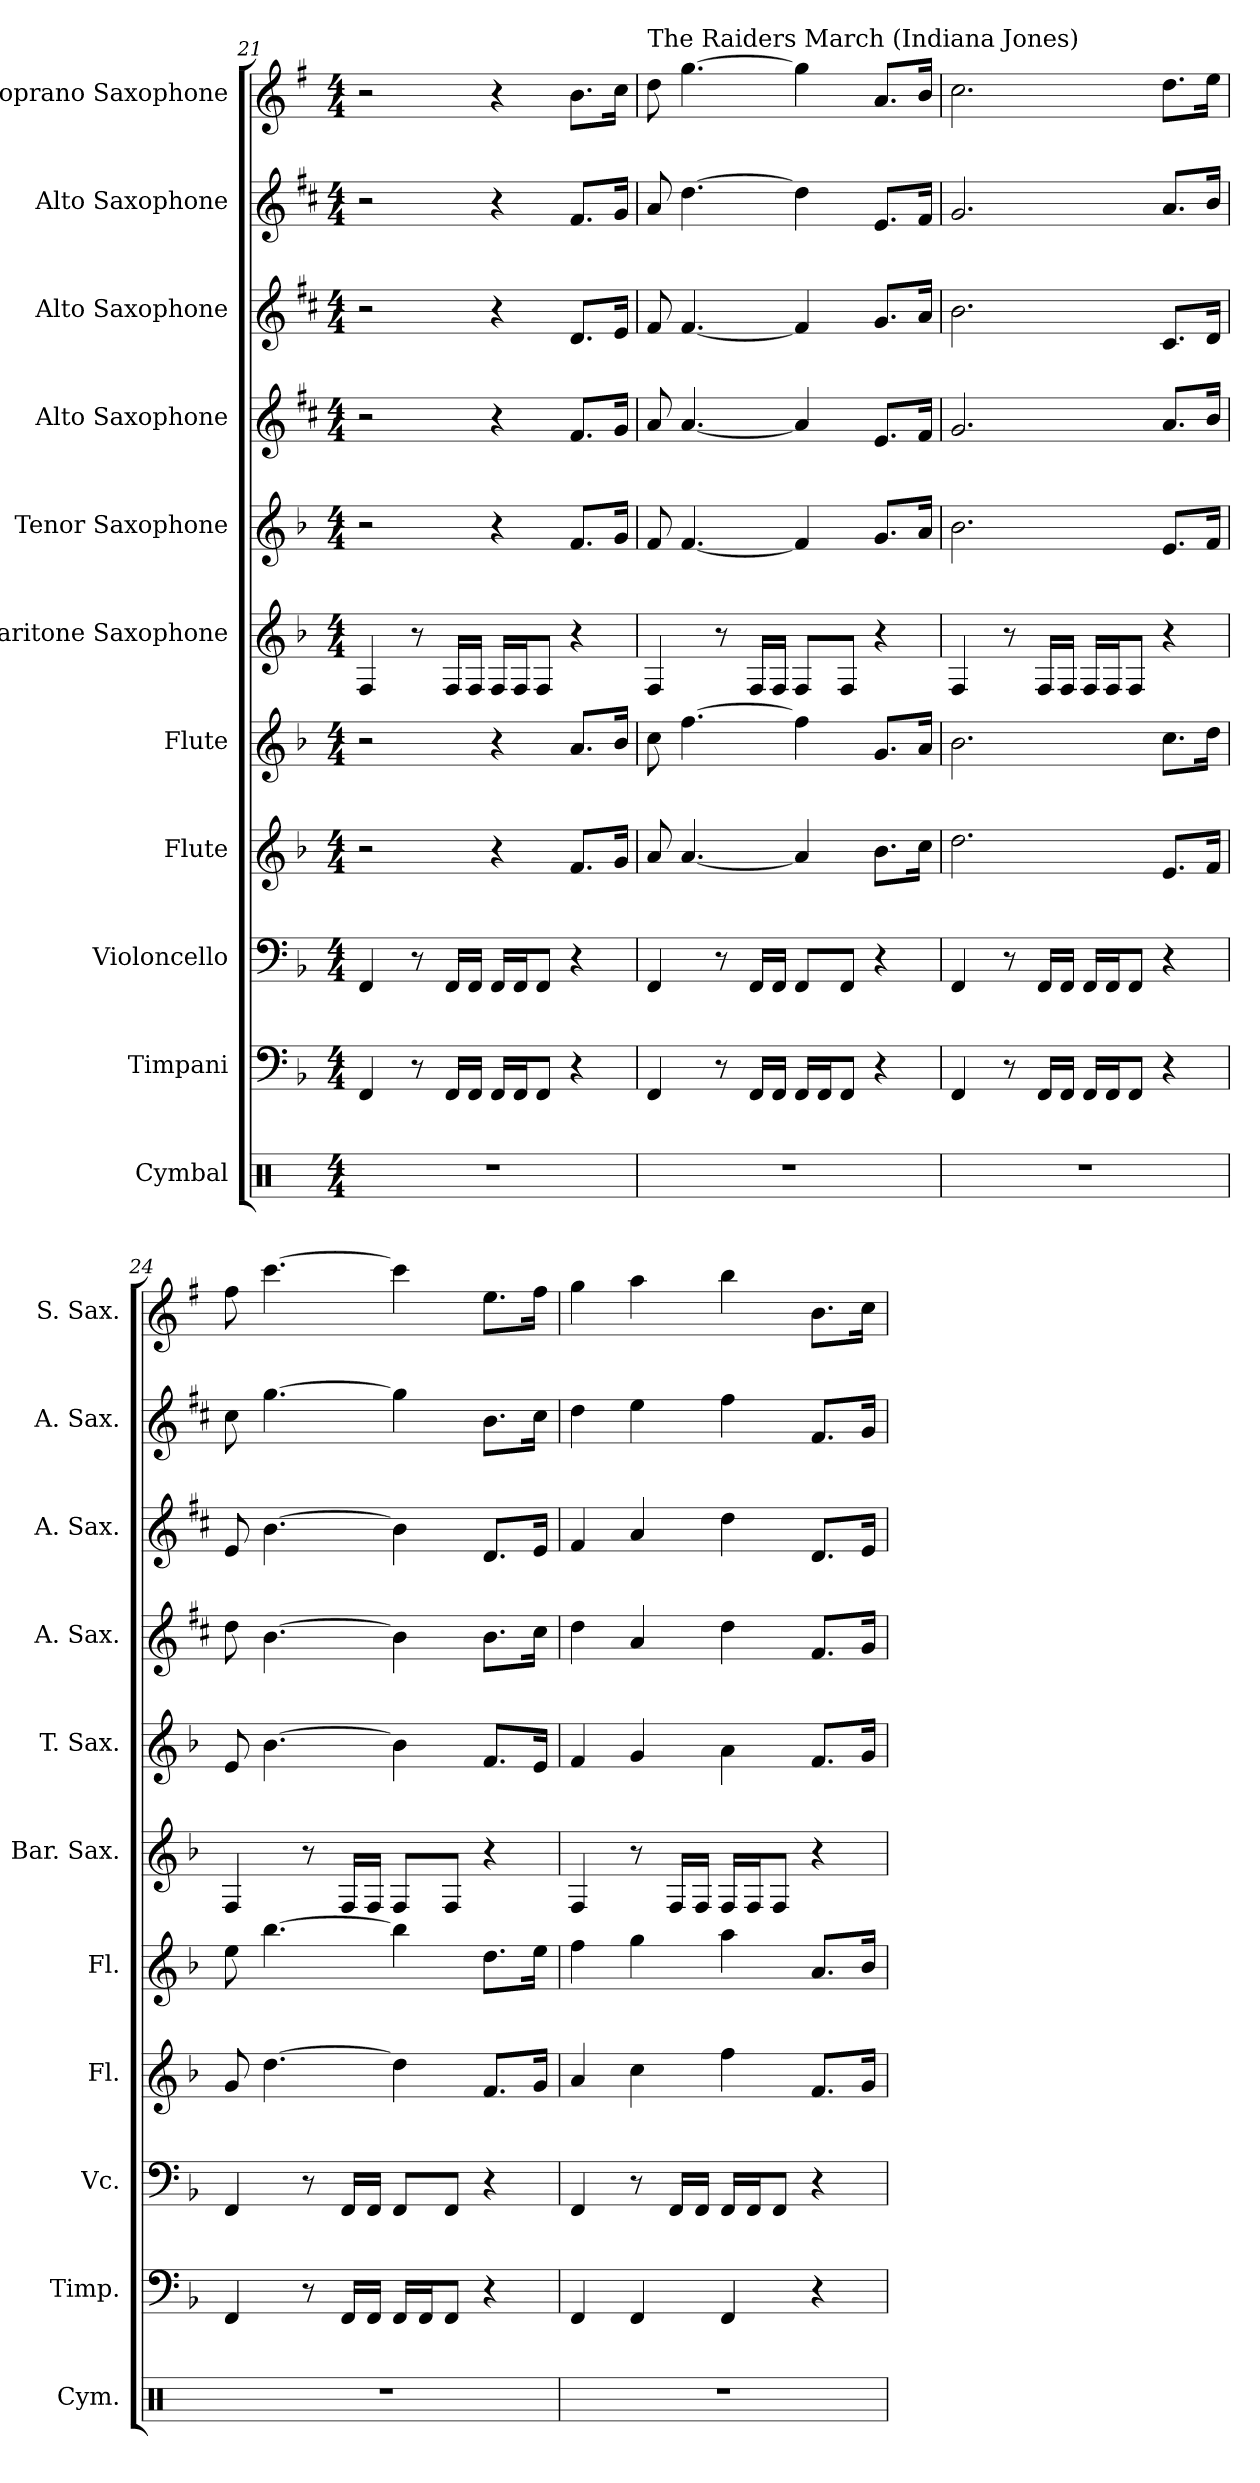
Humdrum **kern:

**kern	**kern	**kern	**kern	**kern	**kern	**kern	**kern	**kern	**kern	**kern
*part11	*part10	*part9	*part8	*part7	*part6	*part5	*part4	*part3	*part2	*part1
*staff11	*staff10	*staff9	*staff8	*staff7	*staff6	*staff5	*staff4	*staff3	*staff2	*staff1
*I"Cymbal	*I"Timpani	*I"Violoncello	*I"Flute	*I"Flute	*I"Baritone Saxophone	*I"Tenor Saxophone	*I"Alto Saxophone	*I"Alto Saxophone	*I"Alto Saxophone	*I"Soprano Saxophone
*I'Cym.	*I'Timp.	*I'Vc.	*I'Fl.	*I'Fl.	*I'Bar. Sax.	*I'T. Sax.	*I'A. Sax.	*I'A. Sax.	*I'A. Sax.	*I'S. Sax.
*clefX	*clefF4	*clefF4	*clefG2	*clefG2	*clefG2	*clefG2	*clefG2	*clefG2	*clefG2	*clefG2
*	*	*	*	*	*ITrd12c21	*ITrd8c14	*ITrd5c9	*ITrd5c9	*ITrd5c9	*ITrd1c2
*k[]	*k[b-]	*k[b-]	*k[b-]	*k[b-]	*k[b-]	*k[b-]	*k[b-]	*k[b-]	*k[b-]	*k[b-]
*M4/4	*M4/4	*M4/4	*M4/4	*M4/4	*M4/4	*M4/4	*M4/4	*M4/4	*M4/4	*M4/4
=21	=21	=21	=21	=21	=21	=21	=21	=21	=21	=21
1r	4FF/	4FF/	2r	2r	4FF/	2r	2r	2r	2r	2r
.	8r	8r	.	.	8r	.	.	.	.	.
.	16FF/LL	16FF/LL	.	.	16FF/LL	.	.	.	.	.
.	16FF/JJ	16FF/JJ	.	.	16FF/JJ	.	.	.	.	.
.	16FF/LL	16FF/LL	4r	4r	16FF/LL	4r	4r	4r	4r	4r
.	16FF/J	16FF/J	.	.	16FF/J	.	.	.	.	.
.	8FF/J	8FF/J	.	.	8FF/J	.	.	.	.	.
.	4r	4r	8.f/L	8.a/L	4r	8.F/L	8.A/L	8.F/L	8.A/L	8.a\L
.	.	.	16g/Jk	16b-/Jk	.	16G/Jk	16B-/Jk	16G/Jk	16B-/Jk	16b-\Jk
=22	=22	=22	=22	=22	=22	=22	=22	=22	=22	=22
!	!	!	!	!	!	!	!	!	!	!LO:TX:a:t=The Raiders March (Indiana Jones)
1r	4FF/	4FF/	8a/	8cc\	4FF/	8F/	8c/	8A/	8c/	8cc\
.	.	.	[4.a/	[4.ff\	.	[4.F/	[4.c/	[4.A/	[4.f\	[4.ff\
.	8r	8r	.	.	8r	.	.	.	.	.
.	16FF/LL	16FF/LL	.	.	16FF/LL	.	.	.	.	.
.	16FF/JJ	16FF/JJ	.	.	16FF/JJ	.	.	.	.	.
.	16FF/LL	8FF/L	4a/]	4ff\]	8FF/L	4F/]	4c/]	4A/]	4f\]	4ff\]
.	16FF/J	.	.	.	.	.	.	.	.	.
.	8FF/J	8FF/J	.	.	8FF/J	.	.	.	.	.
.	4r	4r	8.b-\L	8.g/L	4r	8.G/L	8.G/L	8.B-/L	8.G/L	8.g/L
.	.	.	16cc\Jk	16a/Jk	.	16A/Jk	16A/Jk	16c/Jk	16A/Jk	16a/Jk
=23	=23	=23	=23	=23	=23	=23	=23	=23	=23	=23
1r	4FF/	4FF/	2.dd\	2.b-\	4FF/	2.B-\	2.B-/	2.d\	2.B-/	2.b-\
.	8r	8r	.	.	8r	.	.	.	.	.
.	16FF/LL	16FF/LL	.	.	16FF/LL	.	.	.	.	.
.	16FF/JJ	16FF/JJ	.	.	16FF/JJ	.	.	.	.	.
.	16FF/LL	16FF/LL	.	.	16FF/LL	.	.	.	.	.
.	16FF/J	16FF/J	.	.	16FF/J	.	.	.	.	.
.	8FF/J	8FF/J	.	.	8FF/J	.	.	.	.	.
.	4r	4r	8.e/L	8.cc\L	4r	8.E/L	8.c/L	8.E/L	8.c/L	8.cc\L
.	.	.	16f/Jk	16dd\Jk	.	16F/Jk	16d/Jk	16F/Jk	16d/Jk	16dd\Jk
!!LO:PB:g=z
=24	=24	=24	=24	=24	=24	=24	=24	=24	=24	=24
1r	4FF/	4FF/	8g/	8ee\	4FF/	8E/	8f\	8G/	8e\	8ee\
.	.	.	[4.dd\	[4.bb-\	.	[4.B-\	[4.d\	[4.d\	[4.b-\	[4.bb-\
.	8r	8r	.	.	8r	.	.	.	.	.
.	16FF/LL	16FF/LL	.	.	16FF/LL	.	.	.	.	.
.	16FF/JJ	16FF/JJ	.	.	16FF/JJ	.	.	.	.	.
.	16FF/LL	8FF/L	4dd\]	4bb-\]	8FF/L	4B-\]	4d\]	4d\]	4b-\]	4bb-\]
.	16FF/J	.	.	.	.	.	.	.	.	.
.	8FF/J	8FF/J	.	.	8FF/J	.	.	.	.	.
.	4r	4r	8.f/L	8.dd\L	4r	8.F/L	8.d\L	8.F/L	8.d\L	8.dd\L
.	.	.	16g/Jk	16ee\Jk	.	16E/Jk	16e\Jk	16G/Jk	16e\Jk	16ee\Jk
=25	=25	=25	=25	=25	=25	=25	=25	=25	=25	=25
1r	4FF/	4FF/	4a/	4ff\	4FF/	4F/	4f\	4A/	4f\	4ff\
.	4FF/	8r	4cc\	4gg\	8r	4G/	4c/	4c/	4g\	4gg\
.	.	16FF/LL	.	.	16FF/LL	.	.	.	.	.
.	.	16FF/JJ	.	.	16FF/JJ	.	.	.	.	.
.	4FF/	16FF/LL	4ff\	4aa\	16FF/LL	4A\	4f\	4f\	4a\	4aa\
.	.	16FF/J	.	.	16FF/J	.	.	.	.	.
.	.	8FF/J	.	.	8FF/J	.	.	.	.	.
.	4r	4r	8.f/L	8.a/L	4r	8.F/L	8.A/L	8.F/L	8.A/L	8.a\L
.	.	.	16g/Jk	16b-/Jk	.	16G/Jk	16B-/Jk	16G/Jk	16B-/Jk	16b-\Jk
=	=	=	=	=	=	=	=	=	=	=
*-	*-	*-	*-	*-	*-	*-	*-	*-	*-	*-
